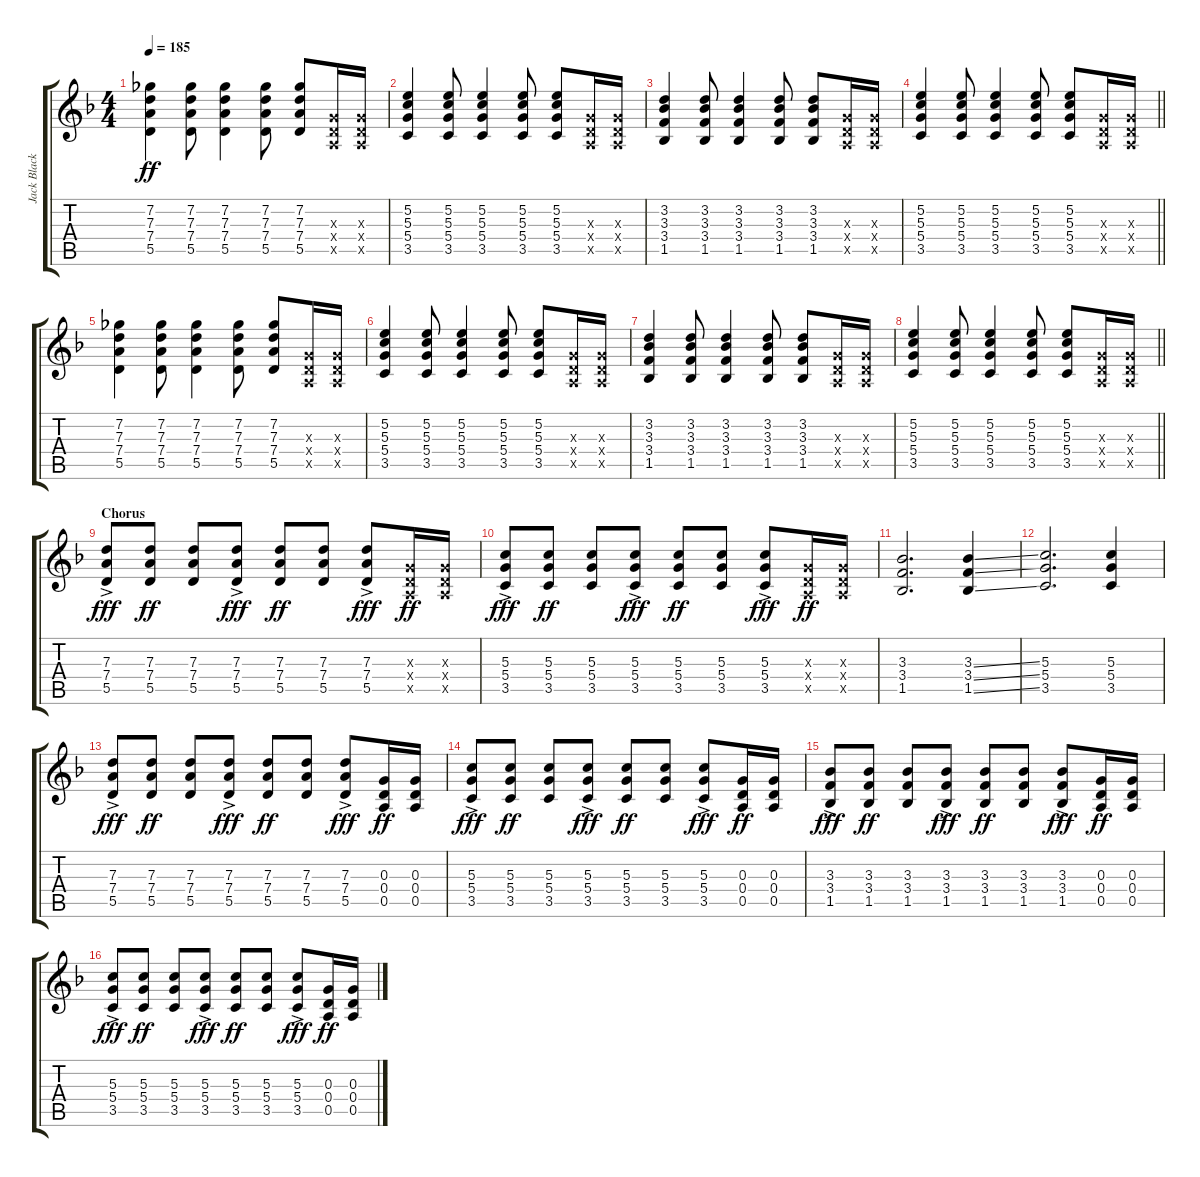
\track ("Jack Black" "Jack Black") {instrument acousticguitarsteel}
\staff {score tabs}
\tuning (E4 B3 G3 D3 A2 E2) {hide}
\ts (4 4)
\tempo 185
\clef g2
\ks f
(7.2 7.3 7.4 5.5).4{dy ff} (7.2 7.3 7.4 5.5).8 (7.2 7.3 7.4 5.5).4 (7.2 7.3 7.4 5.5).8 (7.2 7.3 7.4 5.5).8 (0.3{x} 0.4{x} 0.5{x}).16 (0.3{x} 0.4{x} 0.5{x}).16 |
(5.2 5.3 5.4 3.5).4 (5.2 5.3 5.4 3.5).8 (5.2 5.3 5.4 3.5).4 (5.2 5.3 5.4 3.5).8 (5.2 5.3 5.4 3.5).8 (0.3{x} 0.4{x} 0.5{x}).16 (0.3{x} 0.4{x} 0.5{x}).16 |
(3.2 3.3 3.4 1.5).4 (3.2 3.3 3.4 1.5).8 (3.2 3.3 3.4 1.5).4 (3.2 3.3 3.4 1.5).8 (3.2 3.3 3.4 1.5).8 (0.3{x} 0.4{x} 0.5{x}).16 (0.3{x} 0.4{x} 0.5{x}).16 |
\barLineRight lightlight
(5.2 5.3 5.4 3.5).4 (5.2 5.3 5.4 3.5).8 (5.2 5.3 5.4 3.5).4 (5.2 5.3 5.4 3.5).8 (5.2 5.3 5.4 3.5).8 (0.3{x} 0.4{x} 0.5{x}).16 (0.3{x} 0.4{x} 0.5{x}).16 |
(7.2 7.3 7.4 5.5).4 (7.2 7.3 7.4 5.5).8 (7.2 7.3 7.4 5.5).4 (7.2 7.3 7.4 5.5).8 (7.2 7.3 7.4 5.5).8 (0.3{x} 0.4{x} 0.5{x}).16 (0.3{x} 0.4{x} 0.5{x}).16 |
(5.2 5.3 5.4 3.5).4 (5.2 5.3 5.4 3.5).8 (5.2 5.3 5.4 3.5).4 (5.2 5.3 5.4 3.5).8 (5.2 5.3 5.4 3.5).8 (0.3{x} 0.4{x} 0.5{x}).16 (0.3{x} 0.4{x} 0.5{x}).16 |
(3.2 3.3 3.4 1.5).4 (3.2 3.3 3.4 1.5).8 (3.2 3.3 3.4 1.5).4 (3.2 3.3 3.4 1.5).8 (3.2 3.3 3.4 1.5).8 (0.3{x} 0.4{x} 0.5{x}).16 (0.3{x} 0.4{x} 0.5{x}).16 |
\barLineRight lightlight
(5.2 5.3 5.4 3.5).4 (5.2 5.3 5.4 3.5).8 (5.2 5.3 5.4 3.5).4 (5.2 5.3 5.4 3.5).8 (5.2 5.3 5.4 3.5).8 (0.3{x} 0.4{x} 0.5{x}).16 (0.3{x} 0.4{x} 0.5{x}).16 |
\section ("" "Chorus")
(7.3{ac} 7.4 5.5{ac}).8{dy fff} (7.3 7.4 5.5).8{dy ff} (7.3 7.4 5.5).8 (7.3{ac} 7.4{ac} 5.5{ac}).8{dy fff} (7.3 7.4 5.5).8{dy ff} (7.3 7.4 5.5).8 (7.3{ac} 7.4{ac} 5.5{ac}).8{dy fff} (0.3{x} 0.4{x} 0.5{x}).16{dy ff} (0.3{x} 0.4{x} 0.5{x}).16 |
(5.3{ac} 5.4{ac} 3.5{ac}).8{dy fff} (5.3 5.4 3.5).8{dy ff} (5.3 5.4 3.5).8 (5.3{ac} 5.4{ac} 3.5{ac}).8{dy fff} (5.3 5.4 3.5).8{dy ff} (5.3 5.4 3.5).8 (5.3{ac} 5.4{ac} 3.5{ac}).8{dy fff} (0.3{x} 0.4{x} 0.5{x}).16{dy ff} (0.3{x} 0.4{x} 0.5{x}).16 |
(3.3 3.4 1.5).2{d} (3.3{ss} 3.4{ss} 1.5{ss}).4 |
(5.3 5.4 3.5).2{d} (5.3 5.4 3.5).4 |
(7.3{ac} 7.4{ac} 5.5{ac}).8{dy fff} (7.3 7.4 5.5).8{dy ff} (7.3 7.4 5.5).8 (7.3{ac} 7.4{ac} 5.5{ac}).8{dy fff} (7.3 7.4 5.5).8{dy ff} (7.3 7.4 5.5).8 (7.3{ac} 7.4{ac} 5.5{ac}).8{dy fff} (0.3 0.4 0.5).16{dy ff} (0.3 0.4 0.5).16 |
(5.3{ac} 5.4{ac} 3.5{ac}).8{dy fff} (5.3 5.4 3.5).8{dy ff} (5.3 5.4 3.5).8 (5.3{ac} 5.4{ac} 3.5{ac}).8{dy fff} (5.3 5.4 3.5).8{dy ff} (5.3 5.4 3.5).8 (5.3{ac} 5.4{ac} 3.5{ac}).8{dy fff} (0.3 0.4 0.5).16{dy ff} (0.3 0.4 0.5).16 |
(3.3{ac} 3.4{ac} 1.5{ac}).8{dy fff} (3.3 3.4 1.5).8{dy ff} (3.3 3.4 1.5).8 (3.3{ac} 3.4{ac} 1.5{ac}).8{dy fff} (3.3 3.4 1.5).8{dy ff} (3.3 3.4 1.5).8 (3.3{ac} 3.4{ac} 1.5{ac}).8{dy fff} (0.3 0.4 0.5).16{dy ff} (0.3 0.4 0.5).16 |
(5.3{ac} 5.4{ac} 3.5{ac}).8{dy fff} (5.3 5.4 3.5).8{dy ff} (5.3 5.4 3.5).8 (5.3{ac} 5.4{ac} 3.5{ac}).8{dy fff} (5.3 5.4 3.5).8{dy ff} (5.3 5.4 3.5).8 (5.3{ac} 5.4{ac} 3.5{ac}).8{dy fff} (0.3 0.4 0.5).16{dy ff} (0.3 0.4 0.5).16
